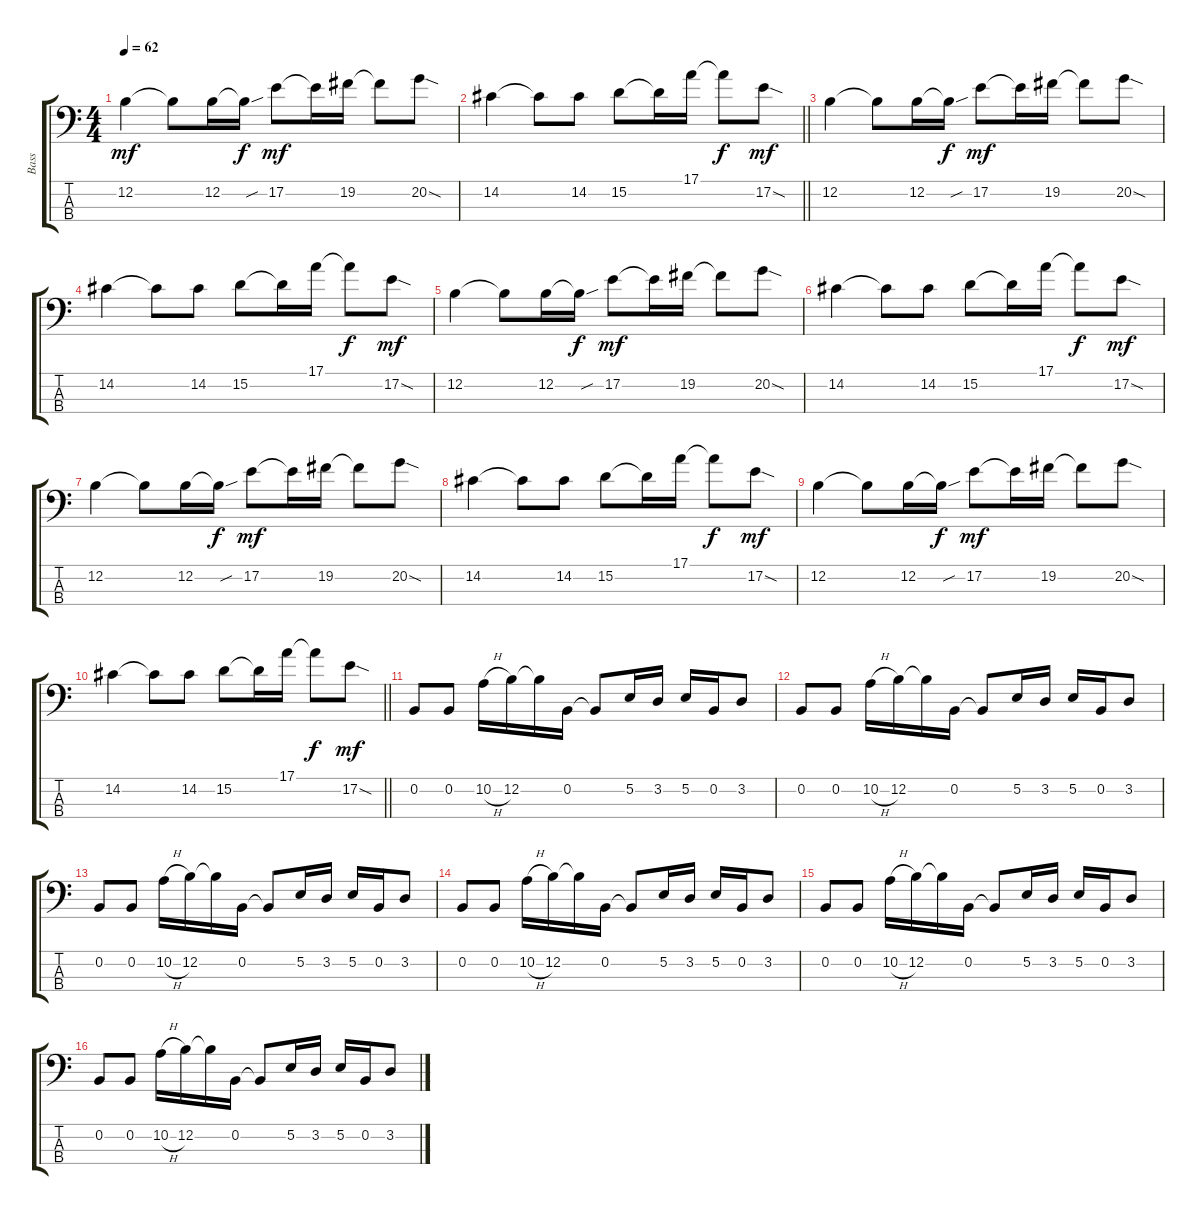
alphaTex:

\track ("Bass" "Bass") {instrument electricbassfinger}
\staff {score tabs}
\tuning (E2 B1 Gb1 B0) {hide}
\ts (4 4)
\tempo 62
\clef f4
\ks c
12.2.4{dy mf} 12.2{t}.8 12.2.16 12.2{sou t}.16{dy f} 17.2.8{dy mf} 17.2{t}.16 19.2.16 19.2{t}.8 20.2{sod}.8 |
\barLineRight lightlight
14.2.4 14.2{t}.8 14.2.8 15.2.8 15.2{t}.16 17.1.16 17.1{t}.8{dy f} 17.2{sod}.8{dy mf} |
\section ("" "")
12.2.4 12.2{t}.8 12.2.16 12.2{sou t}.16{dy f} 17.2.8{dy mf} 17.2{t}.16 19.2.16 19.2{t}.8 20.2{sod}.8 |
14.2.4 14.2{t}.8 14.2.8 15.2.8 15.2{t}.16 17.1.16 17.1{t}.8{dy f} 17.2{sod}.8{dy mf} |
12.2.4 12.2{t}.8 12.2.16 12.2{sou t}.16{dy f} 17.2.8{dy mf} 17.2{t}.16 19.2.16 19.2{t}.8 20.2{sod}.8 |
14.2.4 14.2{t}.8 14.2.8 15.2.8 15.2{t}.16 17.1.16 17.1{t}.8{dy f} 17.2{sod}.8{dy mf} |
12.2.4 12.2{t}.8 12.2.16 12.2{sou t}.16{dy f} 17.2.8{dy mf} 17.2{t}.16 19.2.16 19.2{t}.8 20.2{sod}.8 |
14.2.4 14.2{t}.8 14.2.8 15.2.8 15.2{t}.16 17.1.16 17.1{t}.8{dy f} 17.2{sod}.8{dy mf} |
12.2.4 12.2{t}.8 12.2.16 12.2{sou t}.16{dy f} 17.2.8{dy mf} 17.2{t}.16 19.2.16 19.2{t}.8 20.2{sod}.8 |
\barLineRight lightlight
14.2.4 14.2{t}.8 14.2.8 15.2.8 15.2{t}.16 17.1.16 17.1{t}.8{dy f} 17.2{sod}.8{dy mf} |
\section ("" "")
0.2.8 0.2.8 10.2{h}.16 12.2.16 12.2{t}.16 0.2.16 0.2{t}.8 5.2.16 3.2.16 5.2.16 0.2.16 3.2.8 |
0.2.8 0.2.8 10.2{h}.16 12.2.16 12.2{t}.16 0.2.16 0.2{t}.8 5.2.16 3.2.16 5.2.16 0.2.16 3.2.8 |
0.2.8 0.2.8 10.2{h}.16 12.2.16 12.2{t}.16 0.2.16 0.2{t}.8 5.2.16 3.2.16 5.2.16 0.2.16 3.2.8 |
0.2.8 0.2.8 10.2{h}.16 12.2.16 12.2{t}.16 0.2.16 0.2{t}.8 5.2.16 3.2.16 5.2.16 0.2.16 3.2.8 |
0.2.8 0.2.8 10.2{h}.16 12.2.16 12.2{t}.16 0.2.16 0.2{t}.8 5.2.16 3.2.16 5.2.16 0.2.16 3.2.8 |
0.2.8 0.2.8 10.2{h}.16 12.2.16 12.2{t}.16 0.2.16 0.2{t}.8 5.2.16 3.2.16 5.2.16 0.2.16 3.2.8
